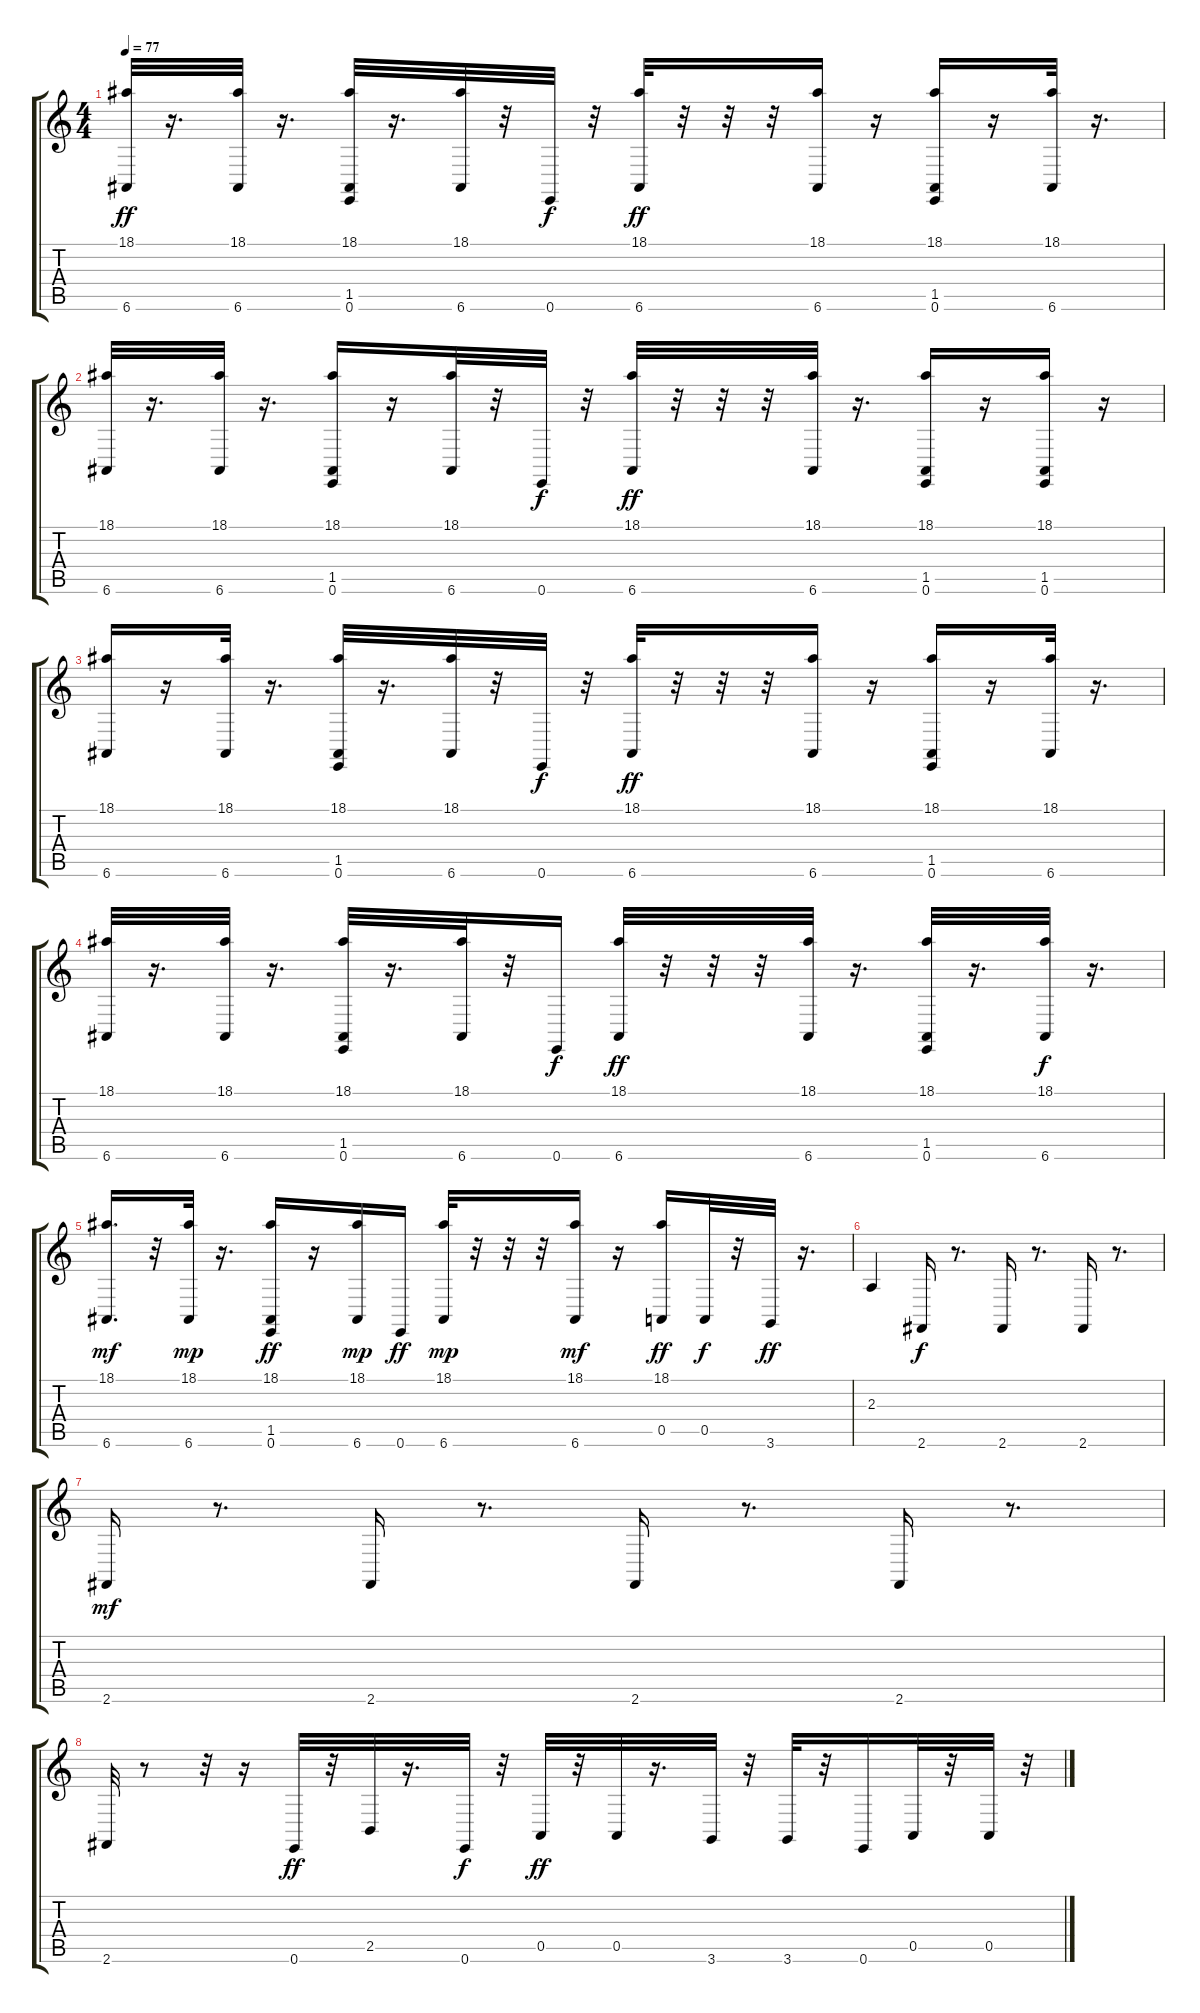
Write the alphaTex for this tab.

\track "" {instrument electricgrandpiano}
\staff {score tabs}
\tuning (E4 B3 G3 D3 A2 E2) {hide}
\ts (4 4)
\tempo 77
\clef g2
\ks c
(18.1 6.6).32{dy ff} r.16{d} (18.1 6.6).32 r.16{d} (18.1 1.5 0.6).32 r.16{d} (18.1 6.6).32 r.32 0.6.32{dy f} r.32 (18.1 6.6).32{dy ff} r.32 r.32 r.32 (18.1 6.6).16 r.16 (18.1 1.5 0.6).16 r.16 (18.1 6.6).32 r.16{d} |
(18.1 6.6).32 r.16{d} (18.1 6.6).32 r.16{d} (18.1 1.5 0.6).16 r.16 (18.1 6.6).32 r.32 0.6.32{dy f} r.32 (18.1 6.6).32{dy ff} r.32 r.32 r.32 (18.1 6.6).32 r.16{d} (18.1 1.5 0.6).16 r.16 (18.1 1.5 0.6).16 r.16 |
(18.1 6.6).16 r.16 (18.1 6.6).32 r.16{d} (18.1 1.5 0.6).32 r.16{d} (18.1 6.6).32 r.32 0.6.32{dy f} r.32 (18.1 6.6).32{dy ff} r.32 r.32 r.32 (18.1 6.6).16 r.16 (18.1 1.5 0.6).16 r.16 (18.1 6.6).32 r.16{d} |
(18.1 6.6).32 r.16{d} (18.1 6.6).32 r.16{d} (18.1 1.5 0.6).32 r.16{d} (18.1 6.6).32 r.32 0.6.16{dy f} (18.1 6.6).32{dy ff} r.32 r.32 r.32 (18.1 6.6).32 r.16{d} (18.1 1.5 0.6).32 r.16{d} (18.1 6.6).32{dy f} r.16{d} |
(18.1 6.6).16{d dy mf} r.32 (18.1 6.6).32{dy mp} r.16{d} (18.1 1.5 0.6).16{dy ff} r.16 (18.1 6.6).16{dy mp} 0.6.16{dy ff} (18.1 6.6).32{dy mp} r.32 r.32 r.32 (18.1 6.6).16{dy mf} r.16 (18.1 0.5).16{dy ff} 0.5.32{dy f} r.32 3.6.32{dy ff} r.16{d} |
2.3.4 2.6.16{dy f} r.8{d} 2.6.16 r.8{d} 2.6.16 r.8{d} |
2.6.16{dy mf} r.8{d} 2.6.16 r.8{d} 2.6.16 r.8{d} 2.6.16 r.8{d} |
2.6.32 r.8 r.32 r.16 0.6.32{dy ff} r.32 2.5.32 r.16{d} 0.6.32{dy f} r.32 0.5.32{dy ff} r.32 0.5.32 r.16{d} 3.6.32 r.32 3.6.32 r.32 0.6.16 0.5.32 r.32 0.5.32 r.32
